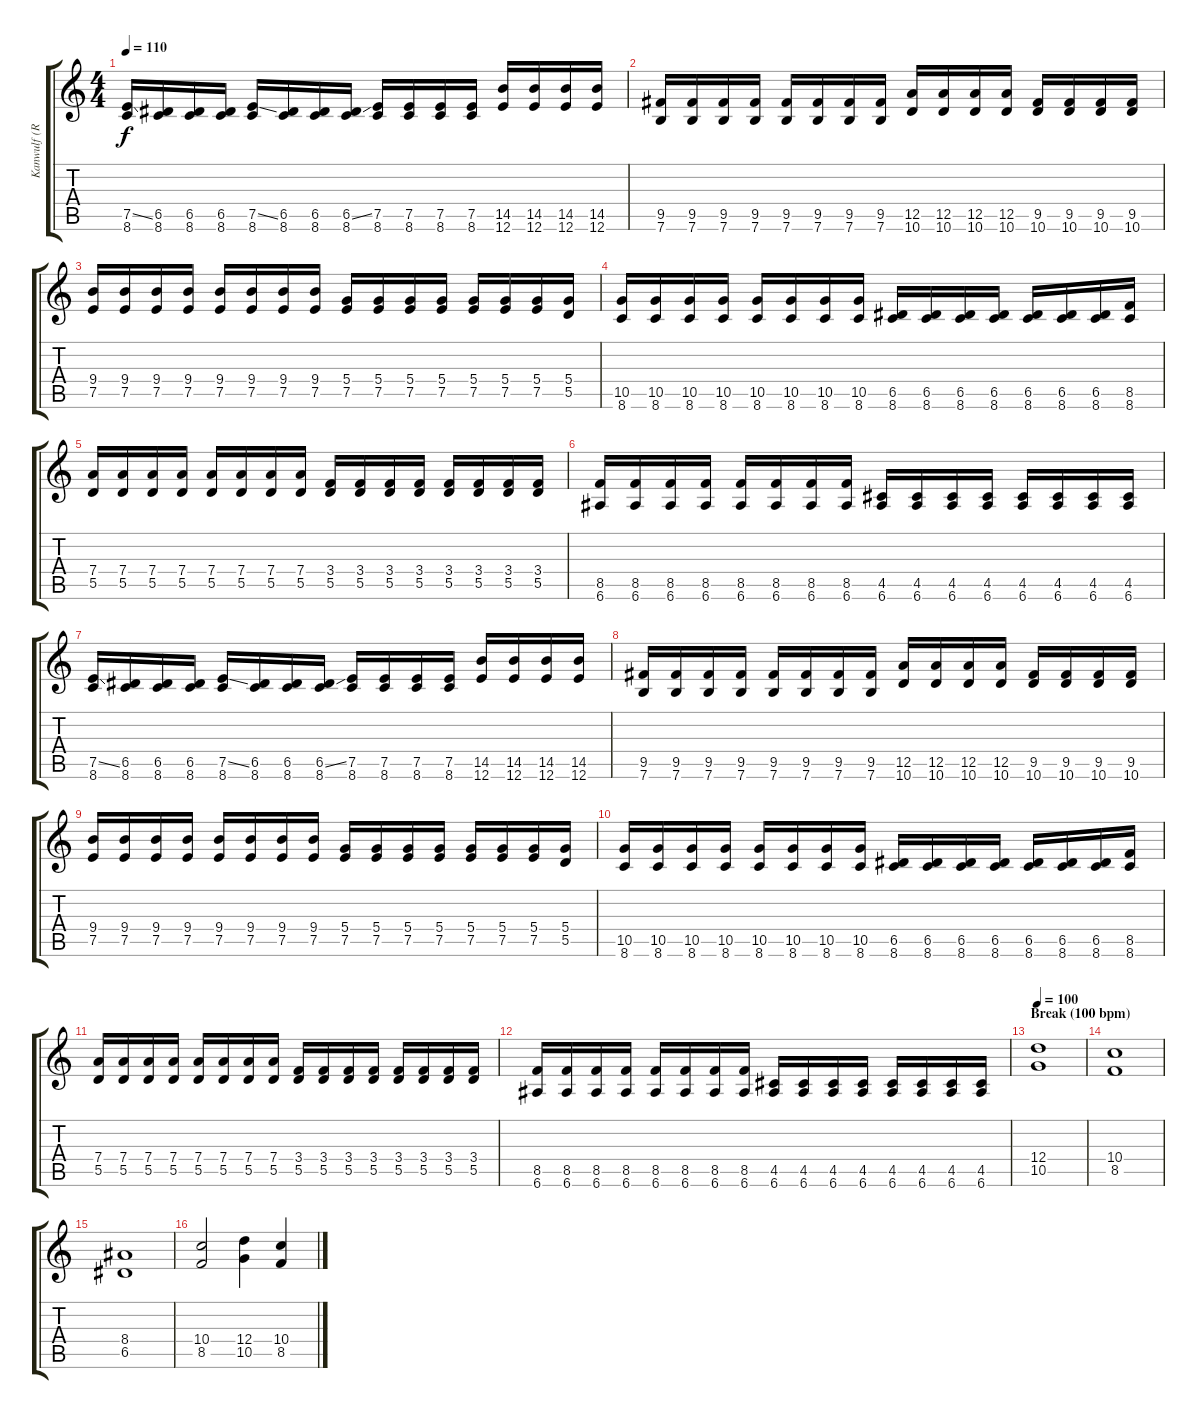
\track ("Kanwulf (R Guitar)" "Kanwulf (R") {instrument distortionguitar}
\staff {score tabs}
\tuning (E4 B3 G3 D3 A2 E2) {hide}
\ts (4 4)
\tempo 110
\clef g2
\ks c
(7.5{ss} 8.6).16{dy f} (6.5 8.6).16 (6.5 8.6).16 (6.5 8.6).16 (7.5{ss} 8.6).16 (6.5 8.6).16 (6.5 8.6).16 (6.5{ss} 8.6).16 (7.5 8.6).16 (7.5 8.6).16 (7.5 8.6).16 (7.5 8.6).16 (14.5 12.6).16 (14.5 12.6).16 (14.5 12.6).16 (14.5 12.6).16 |
(9.5 7.6).16 (9.5 7.6).16 (9.5 7.6).16 (9.5 7.6).16 (9.5 7.6).16 (9.5 7.6).16 (9.5 7.6).16 (9.5 7.6).16 (12.5 10.6).16 (12.5 10.6).16 (12.5 10.6).16 (12.5 10.6).16 (9.5 10.6).16 (9.5 10.6).16 (9.5 10.6).16 (9.5 10.6).16 |
(9.4 7.5).16 (9.4 7.5).16 (9.4 7.5).16 (9.4 7.5).16 (9.4 7.5).16 (9.4 7.5).16 (9.4 7.5).16 (9.4 7.5).16 (5.4 7.5).16 (5.4 7.5).16 (5.4 7.5).16 (5.4 7.5).16 (5.4 7.5).16 (5.4 7.5).16 (5.4 7.5).16 (5.4 5.5).16 |
(10.5 8.6).16 (10.5 8.6).16 (10.5 8.6).16 (10.5 8.6).16 (10.5 8.6).16 (10.5 8.6).16 (10.5 8.6).16 (10.5 8.6).16 (6.5 8.6).16 (6.5 8.6).16 (6.5 8.6).16 (6.5 8.6).16 (6.5 8.6).16 (6.5 8.6).16 (6.5 8.6).16 (8.5 8.6).16 |
(7.4 5.5).16 (7.4 5.5).16 (7.4 5.5).16 (7.4 5.5).16 (7.4 5.5).16 (7.4 5.5).16 (7.4 5.5).16 (7.4 5.5).16 (3.4 5.5).16 (3.4 5.5).16 (3.4 5.5).16 (3.4 5.5).16 (3.4 5.5).16 (3.4 5.5).16 (3.4 5.5).16 (3.4 5.5).16 |
(8.5 6.6).16 (8.5 6.6).16 (8.5 6.6).16 (8.5 6.6).16 (8.5 6.6).16 (8.5 6.6).16 (8.5 6.6).16 (8.5 6.6).16 (4.5 6.6).16 (4.5 6.6).16 (4.5 6.6).16 (4.5 6.6).16 (4.5 6.6).16 (4.5 6.6).16 (4.5 6.6).16 (4.5 6.6).16 |
(7.5{ss} 8.6).16 (6.5 8.6).16 (6.5 8.6).16 (6.5 8.6).16 (7.5{ss} 8.6).16 (6.5 8.6).16 (6.5 8.6).16 (6.5{ss} 8.6).16 (7.5 8.6).16 (7.5 8.6).16 (7.5 8.6).16 (7.5 8.6).16 (14.5 12.6).16 (14.5 12.6).16 (14.5 12.6).16 (14.5 12.6).16 |
(9.5 7.6).16 (9.5 7.6).16 (9.5 7.6).16 (9.5 7.6).16 (9.5 7.6).16 (9.5 7.6).16 (9.5 7.6).16 (9.5 7.6).16 (12.5 10.6).16 (12.5 10.6).16 (12.5 10.6).16 (12.5 10.6).16 (9.5 10.6).16 (9.5 10.6).16 (9.5 10.6).16 (9.5 10.6).16 |
(9.4 7.5).16 (9.4 7.5).16 (9.4 7.5).16 (9.4 7.5).16 (9.4 7.5).16 (9.4 7.5).16 (9.4 7.5).16 (9.4 7.5).16 (5.4 7.5).16 (5.4 7.5).16 (5.4 7.5).16 (5.4 7.5).16 (5.4 7.5).16 (5.4 7.5).16 (5.4 7.5).16 (5.4 5.5).16 |
(10.5 8.6).16 (10.5 8.6).16 (10.5 8.6).16 (10.5 8.6).16 (10.5 8.6).16 (10.5 8.6).16 (10.5 8.6).16 (10.5 8.6).16 (6.5 8.6).16 (6.5 8.6).16 (6.5 8.6).16 (6.5 8.6).16 (6.5 8.6).16 (6.5 8.6).16 (6.5 8.6).16 (8.5 8.6).16 |
(7.4 5.5).16 (7.4 5.5).16 (7.4 5.5).16 (7.4 5.5).16 (7.4 5.5).16 (7.4 5.5).16 (7.4 5.5).16 (7.4 5.5).16 (3.4 5.5).16 (3.4 5.5).16 (3.4 5.5).16 (3.4 5.5).16 (3.4 5.5).16 (3.4 5.5).16 (3.4 5.5).16 (3.4 5.5).16 |
(8.5 6.6).16 (8.5 6.6).16 (8.5 6.6).16 (8.5 6.6).16 (8.5 6.6).16 (8.5 6.6).16 (8.5 6.6).16 (8.5 6.6).16 (4.5 6.6).16 (4.5 6.6).16 (4.5 6.6).16 (4.5 6.6).16 (4.5 6.6).16 (4.5 6.6).16 (4.5 6.6).16 (4.5 6.6).16 |
\section ("" "Break (100 bpm)")
\tempo 100
(12.4 10.5).1 |
(10.4 8.5).1 |
(8.4 6.5).1 |
(10.4 8.5).2 (12.4 10.5).4 (10.4 8.5).4
